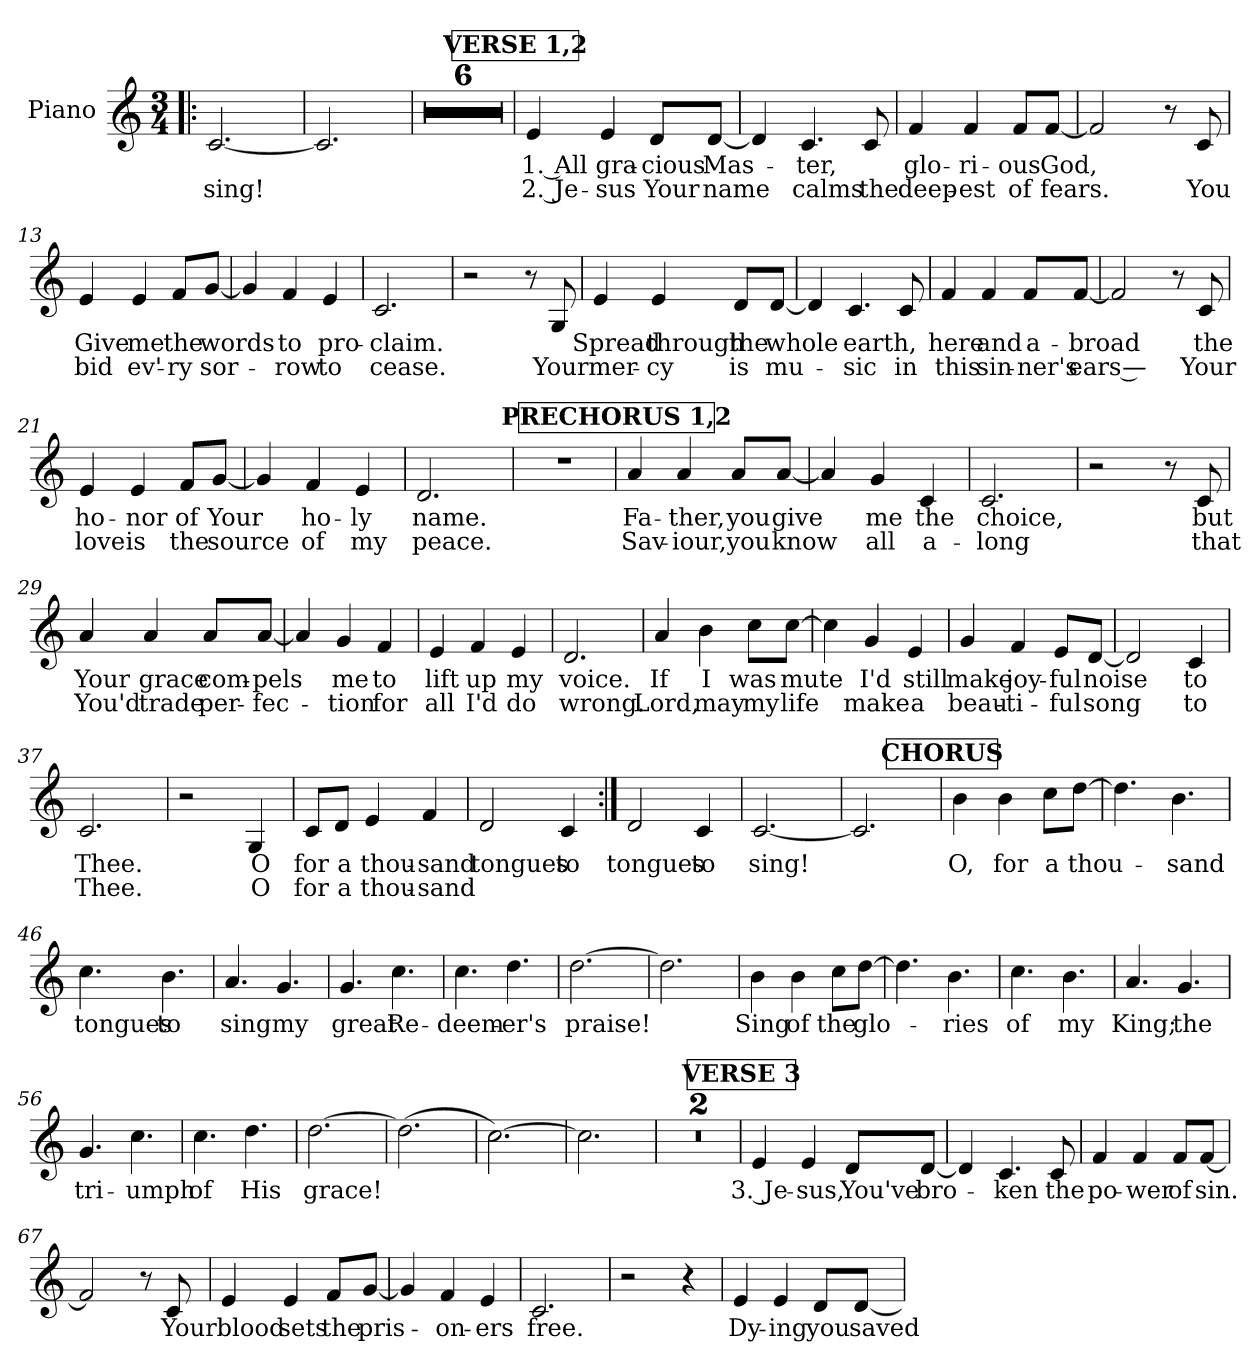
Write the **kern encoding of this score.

**kern	**text	**text
*part1	*part1	*part1
*staff1	*staff1	*staff1
*I"Piano	*	*
*I'Pno.	*	*
*clefG2	*	*
*k[]	*	*
*M3/4	*	*
*MM144	*	*
=1!|:	=1!|:	=1!|:
!	!	!LO:LY:b
[2.c!/	.	sing!
=2	=2	=2
2.c!/]	.	.
=3	=3	=3
2.r	.	.
=4	=4	=4
2.r	.	.
=5	=5	=5
2.r	.	.
=6	=6	=6
2.r	.	.
=7	=7	=7
2.r	.	.
=8	=8	=8
2.r	.	.
!!LO:REH:place=s1:a:B:fs=11:t=VERSE 1,2
=9	=9	=9
!	!LO:LY:b	!LO:LY:b
4e/	1. All	2. Je-
!	!LO:LY:b	!LO:LY:b
4e/	gra-	-sus
!	!LO:LY:b	!LO:LY:b
8d/L	-cious	Your
!	!LO:LY:b	!LO:LY:b
[8d/J	Mas-	name
=10	=10	=10
4d/]	.	.
!	!LO:LY:b	!LO:LY:b
4.c/	ter,	calms
!	!	!LO:LY:b
8c/	.	the
!!LO:LB:g=z
=11	=11	=11
!	!LO:LY:b	!LO:LY:b
4f/	glo-	deep-
!	!LO:LY:b	!LO:LY:b
4f/	-ri-	-est
!	!LO:LY:b	!LO:LY:b
8f/L	-ous	of
!	!LO:LY:b	!LO:LY:b
[8f/J	God,	fears.
=12	=12	=12
2f/]	.	.
8r	.	.
!	!	!LO:LY:b
8c/	.	You
=13	=13	=13
!	!LO:LY:b	!LO:LY:b
4e/	Give	bid
!	!LO:LY:b	!LO:LY:b
4e/	me	ev'-
!	!LO:LY:b	!LO:LY:b
8f/L	the	-ry
!	!LO:LY:b	!LO:LY:b
[8g/J	words	sor-
=14	=14	=14
4g/]	.	.
!	!LO:LY:b	!LO:LY:b
4f/	to	-row
!	!LO:LY:b	!LO:LY:b
4e/	pro-	to
=15	=15	=15
!	!LO:LY:b	!LO:LY:b
2.c/	-claim.	cease.
=16	=16	=16
2r	.	.
8r	.	.
!	!	!LO:LY:b
8G/	.	Your
=17	=17	=17
!	!LO:LY:b	!LO:LY:b
4e/	Spread	mer-
!	!LO:LY:b	!LO:LY:b
4e/	through	-cy
!	!LO:LY:b	!LO:LY:b
8d/L	the	is
!	!LO:LY:b	!LO:LY:b
[8d/J	whole	mu-
!!LO:LB:g=z
=18	=18	=18
4d/]	.	.
!	!LO:LY:b	!LO:LY:b
4.c/	earth,	sic
!	!	!LO:LY:b
8c/	.	in
=19	=19	=19
!	!LO:LY:b	!LO:LY:b
4f/	here	this
!	!LO:LY:b	!LO:LY:b
4f/	and	sin-
!	!LO:LY:b	!LO:LY:b
8f/L	a-	-ner's
!	!LO:LY:b	!LO:LY:b
[8f/J	-broad	ears —
=20	=20	=20
2f/]	.	.
8r	.	.
!	!LO:LY:b	!LO:LY:b
8c/	the	Your
=21	=21	=21
!	!LO:LY:b	!LO:LY:b
4e/	ho-	love
!	!LO:LY:b	!LO:LY:b
4e/	-nor	is
!	!LO:LY:b	!LO:LY:b
8f/L	of	the
!	!LO:LY:b	!LO:LY:b
[8g/J	Your	source
=22	=22	=22
4g/]	.	.
!	!LO:LY:b	!LO:LY:b
4f/	ho-	of
!	!LO:LY:b	!LO:LY:b
4e/	-ly	my
=23	=23	=23
!	!LO:LY:b	!LO:LY:b
2.d/	name.	peace.
=24	=24	=24
2.r	.	.
!!LO:LB:g=z
!!LO:REH:place=s1:a:B:fs=11:t=PRECHORUS 1,2
=25	=25	=25
!	!LO:LY:b	!LO:LY:b
4a/	Fa-	Sav-
!	!LO:LY:b	!LO:LY:b
4a/	-ther,	-iour,
!	!LO:LY:b	!LO:LY:b
8a/L	you	you
!	!LO:LY:b	!LO:LY:b
[8a/J	give	know
=26	=26	=26
4a/]	.	.
!	!LO:LY:b	!LO:LY:b
4g/	me	all
!	!LO:LY:b	!LO:LY:b
4c/	the	a-
=27	=27	=27
!	!LO:LY:b	!LO:LY:b
2.c/	choice,	-long
=28	=28	=28
2r	.	.
8r	.	.
!	!LO:LY:b	!LO:LY:b
8c/	but	that
=29	=29	=29
!	!LO:LY:b	!LO:LY:b
4a/	Your	You'd
!	!LO:LY:b	!LO:LY:b
4a/	grace	trade
!	!LO:LY:b	!LO:LY:b
8a/L	com-	per-
!	!LO:LY:b	!LO:LY:b
[8a/J	-pels	-fec-
=30	=30	=30
4a/]	.	.
!	!LO:LY:b	!LO:LY:b
4g/	me	-tion
!	!LO:LY:b	!LO:LY:b
4f/	to	for
=31	=31	=31
!	!LO:LY:b	!LO:LY:b
4e/	lift	all
!	!LO:LY:b	!LO:LY:b
4f/	up	I'd
!	!LO:LY:b	!LO:LY:b
4e/	my	do
=32	=32	=32
!	!LO:LY:b	!LO:LY:b
2.d/	voice.	wrong.
!!LO:LB:g=z
=33	=33	=33
!	!LO:LY:b	!LO:LY:b
4a/	If	Lord,
!	!LO:LY:b	!LO:LY:b
4b\	I	may
!	!LO:LY:b	!LO:LY:b
8cc\L	was	my
!	!LO:LY:b	!LO:LY:b
[8cc\J	mute	life
=34	=34	=34
4cc\]	.	.
!	!LO:LY:b	!LO:LY:b
4g/	I'd	make
!	!LO:LY:b	!LO:LY:b
4e/	still	a
=35	=35	=35
!	!LO:LY:b	!LO:LY:b
4g/	make	beau-
!	!LO:LY:b	!LO:LY:b
4f/	joy-	-ti-
!	!LO:LY:b	!LO:LY:b
8e/L	-ful	-ful
!	!LO:LY:b	!LO:LY:b
[8d/J	noise	song
=36	=36	=36
2d/]	.	.
!	!LO:LY:b	!LO:LY:b
4c/	to	to
=37	=37	=37
!	!LO:LY:b	!LO:LY:b
2.c/	Thee.	Thee.
=38	=38	=38
2r	.	.
!	!LO:LY:b	!LO:LY:b
4G/	O	O
=39	=39	=39
!	!LO:LY:b	!LO:LY:b
8c/L	for	for
!	!LO:LY:b	!LO:LY:b
8d/J	a	a
!	!LO:LY:b	!LO:LY:b
4e/	thou-	thou-
!	!LO:LY:b	!LO:LY:b
4f/	-sand	-sand
=40	=40	=40
!	!LO:LY:b	!
2d/	tongues	.
!	!LO:LY:b	!
4c/	to	.
!!LO:LB:g=z
=41:|!	=41:|!	=41:|!
!	!LO:LY:b	!
2d/	tongues	.
!	!LO:LY:b	!
4c/	to	.
=42	=42	=42
!	!LO:LY:b	!
[2.c/	sing!	.
=43	=43	=43
2.c/]	.	.
!!LO:REH:place=s1:a:B:fs=11:t=CHORUS
=44	=44	=44
!	!LO:LY:b	!
4b\	O,	.
!	!LO:LY:b	!
4b\	for	.
!	!LO:LY:b	!
8cc\L	a	.
!	!LO:LY:b	!
[8dd\J	thou-	.
=45	=45	=45
4.dd\]	.	.
!	!LO:LY:b	!
4.b\	-sand	.
=46	=46	=46
!	!LO:LY:b	!
4.cc\	tongues	.
!	!LO:LY:b	!
4.b\	to	.
=47	=47	=47
!	!LO:LY:b	!
4.a/	sing	.
!	!LO:LY:b	!
4.g/	my	.
=48	=48	=48
!	!LO:LY:b	!
4.g/	great	.
!	!LO:LY:b	!
4.cc\	Re-	.
=49	=49	=49
!	!LO:LY:b	!
4.cc\	-deem-	.
!	!LO:LY:b	!
4.dd\	-er's	.
=50	=50	=50
!	!LO:LY:b	!
[2.dd\	praise!	.
=51	=51	=51
2.dd\]	.	.
!!LO:LB:g=z
=52	=52	=52
!	!LO:LY:b	!
4b\	Sing	.
!	!LO:LY:b	!
4b\	of	.
!	!LO:LY:b	!
8cc\L	the	.
!	!LO:LY:b	!
[8dd\J	glo-	.
=53	=53	=53
4.dd\]	.	.
!	!LO:LY:b	!
4.b\	-ries	.
=54	=54	=54
!	!LO:LY:b	!
4.cc\	of	.
!	!LO:LY:b	!
4.b\	my	.
=55	=55	=55
!	!LO:LY:b	!
4.a/	King;	.
!	!LO:LY:b	!
4.g/	the	.
=56	=56	=56
!	!LO:LY:b	!
4.g/	tri-	.
!	!LO:LY:b	!
4.cc\	-umph	.
=57	=57	=57
!	!LO:LY:b	!
4.cc\	of	.
!	!LO:LY:b	!
4.dd\	His	.
=58	=58	=58
!	!LO:LY:b	!
[2.dd\	grace!	.
=59	=59	=59
(>2.dd\]	.	.
=60	=60	=60
[2.cc\)	.	.
=61	=61	=61
2.cc\]	.	.
=62	=62	=62
2.r	.	.
=63	=63	=63
2.r	.	.
!!LO:LB:g=z
!!LO:REH:place=s1:a:B:fs=11:t=VERSE 3
=64	=64	=64
!	!LO:LY:b	!
4e/	3. Je-	.
!	!LO:LY:b	!
4e/	-sus,	.
!	!LO:LY:b	!
8d/L	You've	.
!	!LO:LY:b	!
[8d/J	bro-	.
=65	=65	=65
4d/]	.	.
!	!LO:LY:b	!
4.c/	-ken	.
!	!LO:LY:b	!
8c/	the	.
=66	=66	=66
!	!LO:LY:b	!
4f/	po-	.
!	!LO:LY:b	!
4f/	-wer	.
!	!LO:LY:b	!
8f/L	of	.
!	!LO:LY:b	!
[8f/J	sin.	.
=67	=67	=67
2f/]	.	.
8r	.	.
!	!LO:LY:b	!
8c/	Your	.
=68	=68	=68
!	!LO:LY:b	!
4e/	blood	.
!	!LO:LY:b	!
4e/	sets	.
!	!LO:LY:b	!
8f/L	the	.
!	!LO:LY:b	!
[8g/J	pris-	.
=69	=69	=69
4g/]	.	.
!	!LO:LY:b	!
4f/	-on-	.
!	!LO:LY:b	!
4e/	-ers	.
=70	=70	=70
!	!LO:LY:b	!
2.c/	free.	.
=71	=71	=71
2r	.	.
4r	.	.
!!LO:LB:g=z
=72	=72	=72
!	!LO:LY:b	!
4e/	Dy-	.
!	!LO:LY:b	!
4e/	-ing	.
!	!LO:LY:b	!
8d/L	you	.
!	!LO:LY:b	!
[8d/J	saved	.
=	=	=
*-	*-	*-
